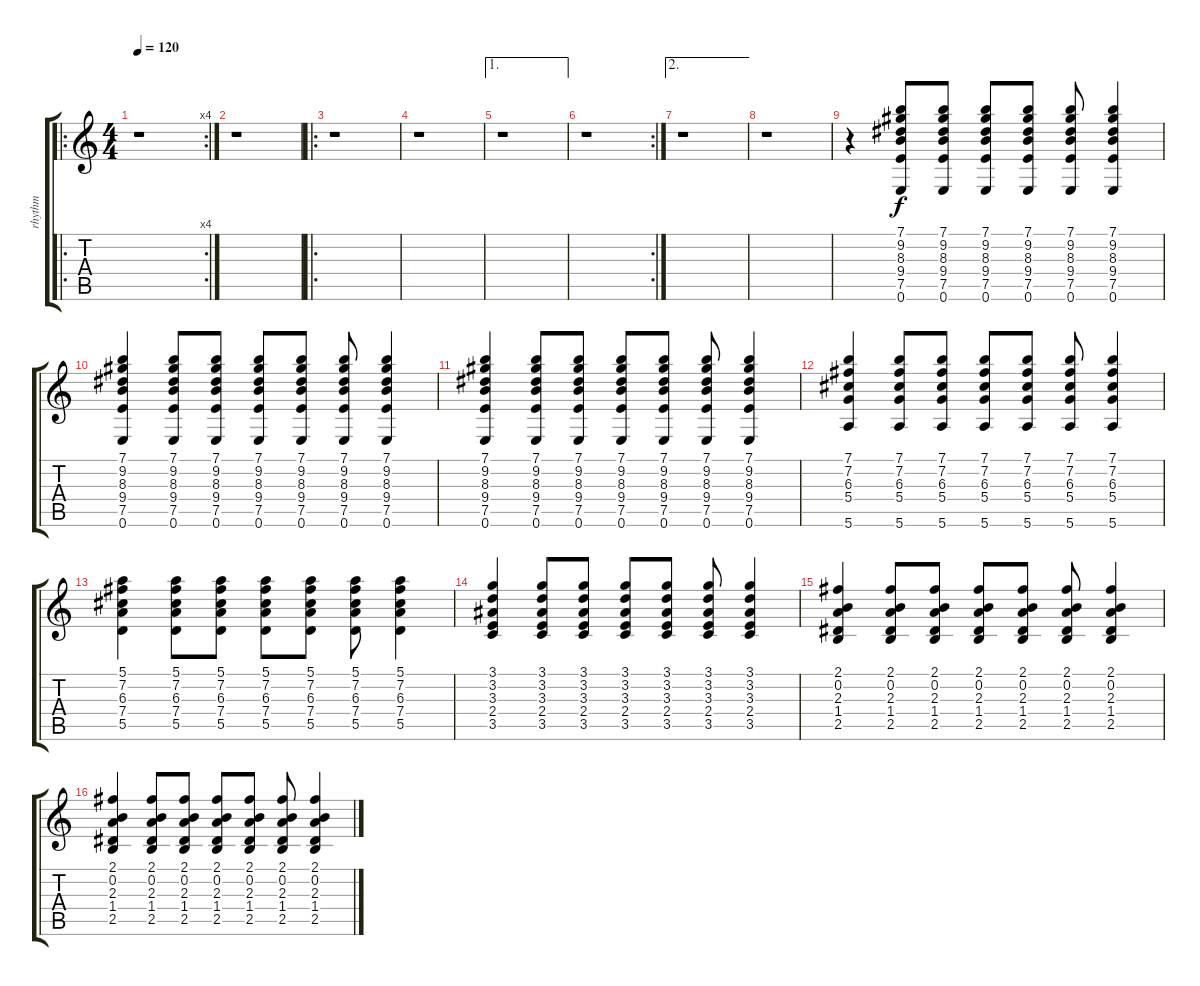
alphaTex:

\track ("rhythm" "rhythm") {instrument acousticguitarnylon}
\staff {score tabs}
\tuning (E4 B3 G3 D3 A2 E2) {hide}
\ro
\rc 4
\ts (4 4)
\tempo 120
\clef g2
\ks c
r.1{dy f instrument acousticguitarnylon} |
r.1 |
\ro
r.1 |
r.1 |
\ae 1
r.1 |
\rc 2
r.1 |
\ae 2
r.1 |
r.1 |
r.4 (7.1 9.2 8.3 9.4 7.5 0.6).8 (7.1 9.2 8.3 9.4 7.5 0.6).8 (7.1 9.2 8.3 9.4 7.5 0.6).8 (7.1 9.2 8.3 9.4 7.5 0.6).8 (7.1 9.2 8.3 9.4 7.5 0.6).8 (7.1 9.2 8.3 9.4 7.5 0.6).4 |
(7.1 9.2 8.3 9.4 7.5 0.6).4 (7.1 9.2 8.3 9.4 7.5 0.6).8 (7.1 9.2 8.3 9.4 7.5 0.6).8 (7.1 9.2 8.3 9.4 7.5 0.6).8 (7.1 9.2 8.3 9.4 7.5 0.6).8 (7.1 9.2 8.3 9.4 7.5 0.6).8 (7.1 9.2 8.3 9.4 7.5 0.6).4 |
(7.1 9.2 8.3 9.4 7.5 0.6).4 (7.1 9.2 8.3 9.4 7.5 0.6).8 (7.1 9.2 8.3 9.4 7.5 0.6).8 (7.1 9.2 8.3 9.4 7.5 0.6).8 (7.1 9.2 8.3 9.4 7.5 0.6).8 (7.1 9.2 8.3 9.4 7.5 0.6).8 (7.1 9.2 8.3 9.4 7.5 0.6).4 |
(7.1 7.2 6.3 5.4 5.6).4 (7.1 7.2 6.3 5.4 5.6).8 (7.1 7.2 6.3 5.4 5.6).8 (7.1 7.2 6.3 5.4 5.6).8 (7.1 7.2 6.3 5.4 5.6).8 (7.1 7.2 6.3 5.4 5.6).8 (7.1 7.2 6.3 5.4 5.6).4 |
(5.1 7.2 6.3 7.4 5.5).4 (5.1 7.2 6.3 7.4 5.5).8 (5.1 7.2 6.3 7.4 5.5).8 (5.1 7.2 6.3 7.4 5.5).8 (5.1 7.2 6.3 7.4 5.5).8 (5.1 7.2 6.3 7.4 5.5).8 (5.1 7.2 6.3 7.4 5.5).4 |
(3.1 3.2 3.3 2.4 3.5).4 (3.1 3.2 3.3 2.4 3.5).8 (3.1 3.2 3.3 2.4 3.5).8 (3.1 3.2 3.3 2.4 3.5).8 (3.1 3.2 3.3 2.4 3.5).8 (3.1 3.2 3.3 2.4 3.5).8 (3.1 3.2 3.3 2.4 3.5).4 |
(2.1 0.2 2.3 1.4 2.5).4 (2.1 0.2 2.3 1.4 2.5).8 (2.1 0.2 2.3 1.4 2.5).8 (2.1 0.2 2.3 1.4 2.5).8 (2.1 0.2 2.3 1.4 2.5).8 (2.1 0.2 2.3 1.4 2.5).8 (2.1 0.2 2.3 1.4 2.5).4 |
(2.1 0.2 2.3 1.4 2.5).4 (2.1 0.2 2.3 1.4 2.5).8 (2.1 0.2 2.3 1.4 2.5).8 (2.1 0.2 2.3 1.4 2.5).8 (2.1 0.2 2.3 1.4 2.5).8 (2.1 0.2 2.3 1.4 2.5).8 (2.1 0.2 2.3 1.4 2.5).4
